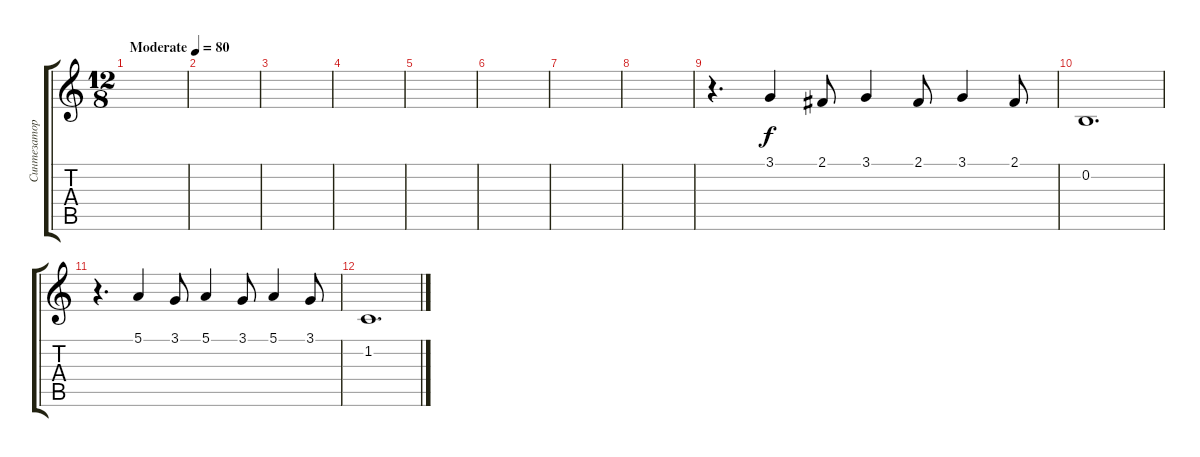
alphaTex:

\track ("Синтезатор(strings)" "Синтезатор") {instrument tremolostrings}
\staff {score tabs}
\tuning (E4 B3 G3 D3 A2 E2) {hide}
\ts (12 8)
\tempo (80 "Moderate")
\clef g2
\ks c
|
|
|
|
|
|
|
|
r.4{d} 3.1.4 2.1.8 3.1.4 2.1.8 3.1.4 2.1.8 |
0.2.1{d} |
r.4{d} 5.1.4 3.1.8 5.1.4 3.1.8 5.1.4 3.1.8 |
1.2.1{d}
